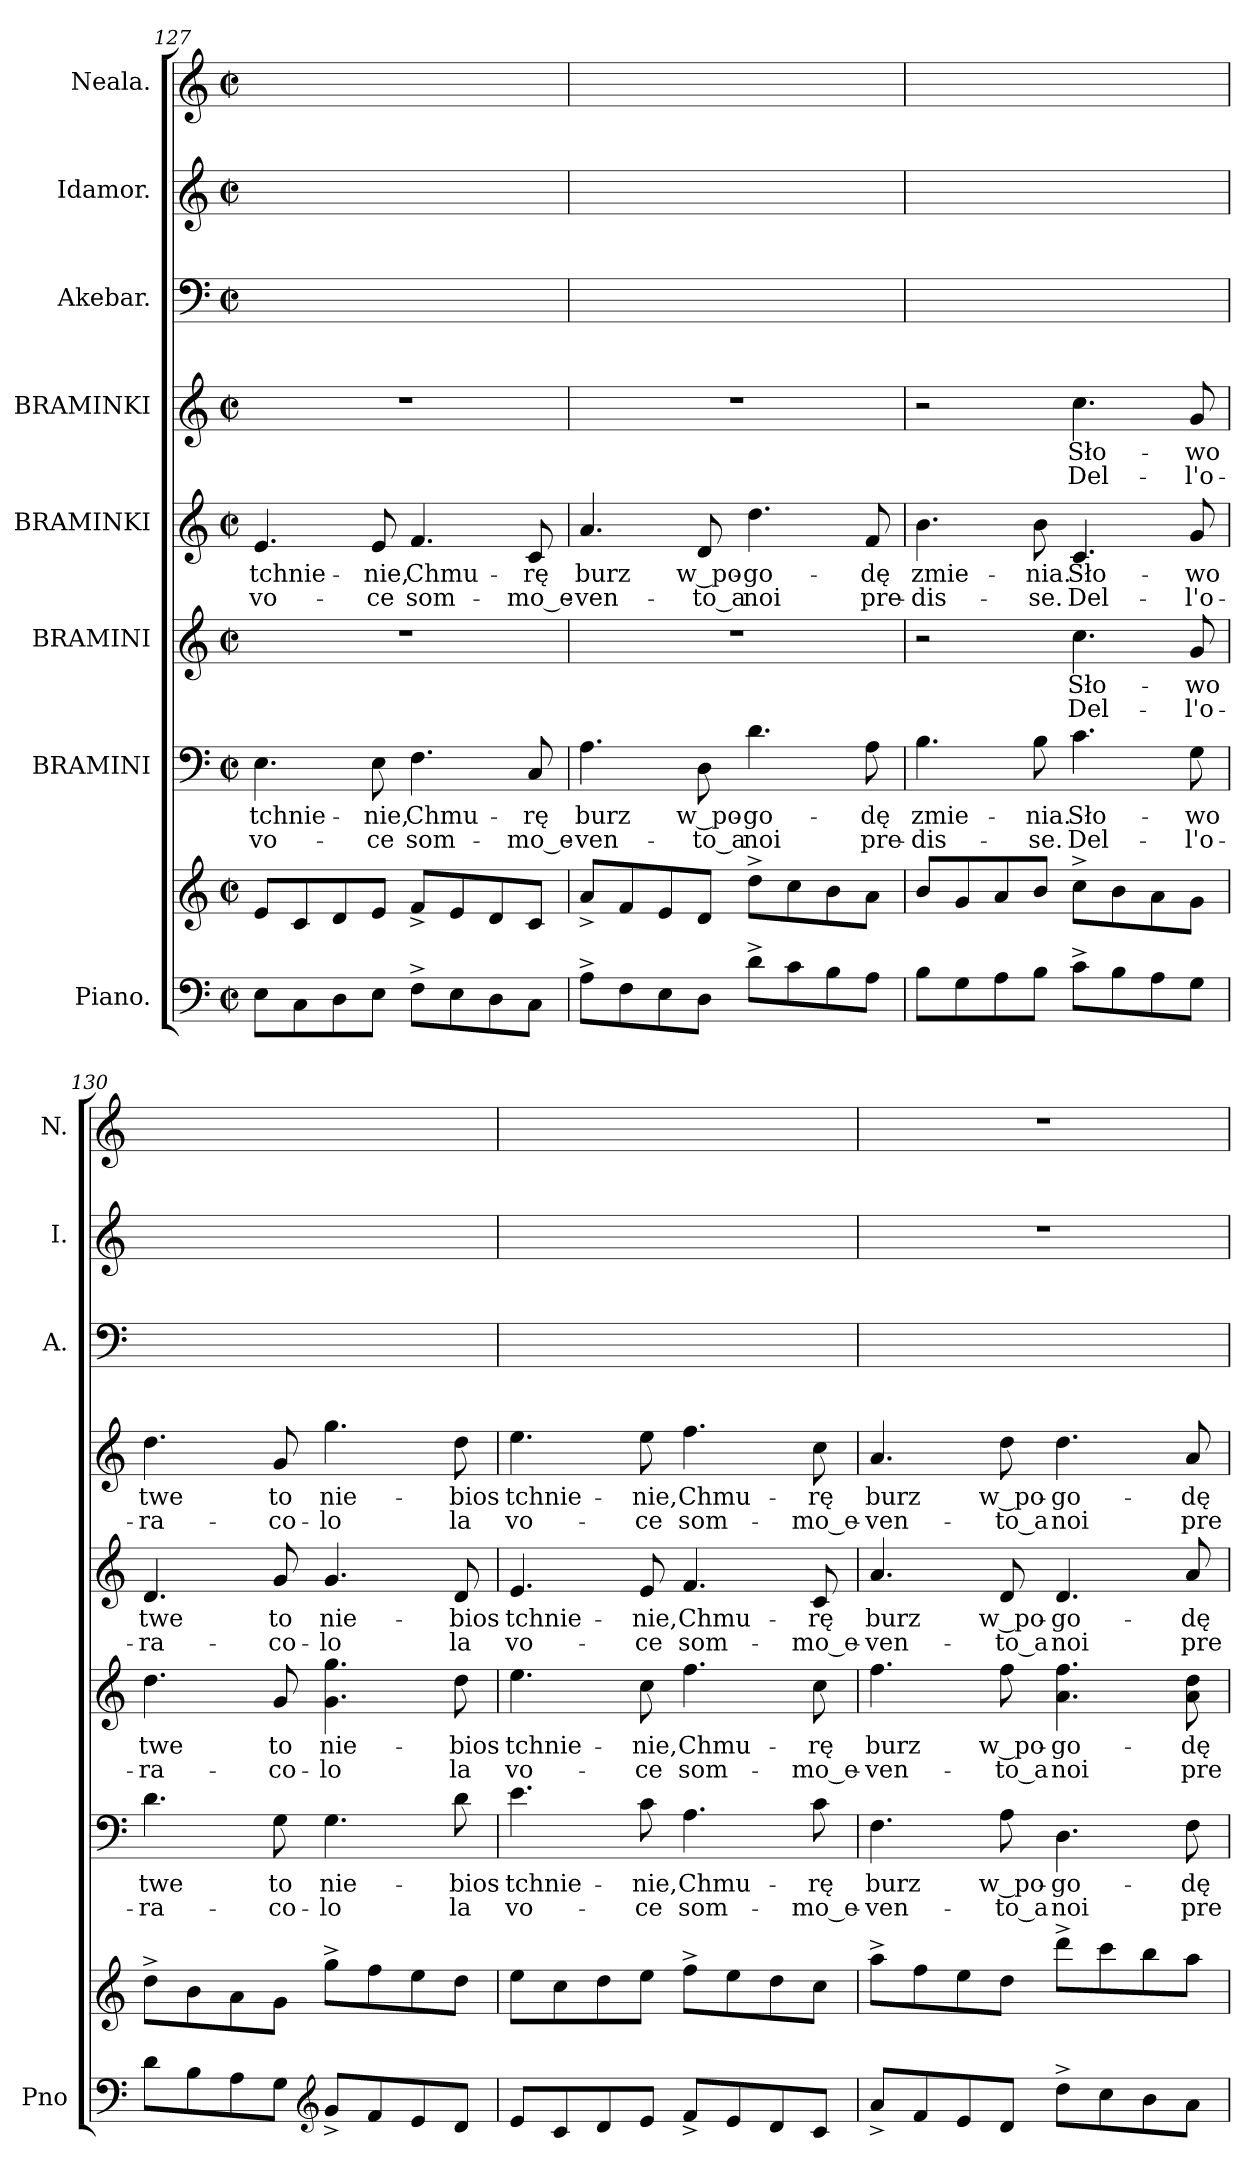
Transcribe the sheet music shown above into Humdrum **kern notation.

**kern	**kern	**kern	**text	**text	**kern	**text	**text	**kern	**text	**text	**kern	**text	**text	**kern	**kern	**kern
*part8	*part8	*part7	*part7	*part7	*part6	*part6	*part6	*part5	*part5	*part5	*part4	*part4	*part4	*part3	*part2	*part1
*staff9	*staff8	*staff7	*staff7	*staff7	*staff6	*staff6	*staff6	*staff5	*staff5	*staff5	*staff4	*staff4	*staff4	*staff3	*staff2	*staff1
*I"Piano.	*	*I"BRAMINI	*	*	*I"BRAMINI	*	*	*I"BRAMINKI	*	*	*I"BRAMINKI	*	*	*I"Akebar.	*I"Idamor.	*I"Neala.
*I'Pno	*	*	*	*	*	*	*	*	*	*	*	*	*	*I'A.	*I'I.	*I'N.
*clefF4	*clefG2	*clefF4	*	*	*clefG2	*	*	*clefG2	*	*	*clefG2	*	*	*clefF4	*clefG2	*clefG2
*	*	*	*	*	*ITrd8c12	*	*	*	*	*	*	*	*	*	*ITrd8c12	*
*k[]	*k[]	*k[]	*	*	*k[]	*	*	*k[]	*	*	*k[]	*	*	*k[]	*k[]	*k[]
*a:	*a:	*a:	*	*	*a:	*	*	*a:	*	*	*a:	*	*	*a:	*a:	*a:
*M2/2	*M2/2	*M2/2	*	*	*M2/2	*	*	*M2/2	*	*	*M2/2	*	*	*M2/2	*M2/2	*M2/2
*met(c|)	*met(c|)	*met(c|)	*	*	*met(c|)	*	*	*met(c|)	*	*	*met(c|)	*	*	*met(c|)	*met(c|)	*met(c|)
=127	=127	=127	=127	=127	=127	=127	=127	=127	=127	=127	=127	=127	=127	=127	=127	=127
8E\L	8e/L	4.E\	tchnie-	vo-	1r	.	.	4.e/	tchnie-	vo-	1r	.	.	1ryy	1ryy	1ryy
8C\	8c/	.	.	.	.	.	.	.	.	.	.	.	.	.	.	.
8D\	8d/	.	.	.	.	.	.	.	.	.	.	.	.	.	.	.
8E\J	8e/J	8E\	-nie,	-ce	.	.	.	8e/	-nie,	-ce	.	.	.	.	.	.
8F^\L	8f^/L	4.F\	Chmu-	som-	.	.	.	4.f/	Chmu-	som-	.	.	.	.	.	.
8E\	8e/	.	.	.	.	.	.	.	.	.	.	.	.	.	.	.
8D\	8d/	.	.	.	.	.	.	.	.	.	.	.	.	.	.	.
8C\J	8c/J	8C/	-rę	-mo_e-	.	.	.	8c/	-rę	-mo_e-	.	.	.	.	.	.
=128	=128	=128	=128	=128	=128	=128	=128	=128	=128	=128	=128	=128	=128	=128	=128	=128
8A^\L	8a^/L	4.A\	burz	-ven-	1r	.	.	4.a/	burz	-ven-	1r	.	.	1ryy	1ryy	1ryy
8F\	8f/	.	.	.	.	.	.	.	.	.	.	.	.	.	.	.
8E\	8e/	.	.	.	.	.	.	.	.	.	.	.	.	.	.	.
8D\J	8d/J	8D\	w_po-	-to_a	.	.	.	8d/	w_po-	-to_a	.	.	.	.	.	.
8d^\L	8dd^\L	4.d\	-go-	noi	.	.	.	4.dd\	-go-	noi	.	.	.	.	.	.
8c\	8cc\	.	.	.	.	.	.	.	.	.	.	.	.	.	.	.
8B\	8b\	.	.	.	.	.	.	.	.	.	.	.	.	.	.	.
8A\J	8a\J	8A\	-dę	pre-	.	.	.	8f/	-dę	pre-	.	.	.	.	.	.
=129	=129	=129	=129	=129	=129	=129	=129	=129	=129	=129	=129	=129	=129	=129	=129	=129
8B\L	8b/L	4.B\	zmie-	-dis-	2r	.	.	4.b\	zmie-	-dis-	2r	.	.	1ryy	1ryy	1ryy
8G\	8g/	.	.	.	.	.	.	.	.	.	.	.	.	.	.	.
8A\	8a/	.	.	.	.	.	.	.	.	.	.	.	.	.	.	.
8B\J	8b/J	8B\	-nia.	-se.	.	.	.	8b\	-nia.	-se.	.	.	.	.	.	.
8c^\L	8cc^\L	4.c\	Sło-	Del-	4.c\	Sło-	Del-	4.c/	Sło-	Del-	4.cc\	Sło-	Del-	.	.	.
8B\	8b\	.	.	.	.	.	.	.	.	.	.	.	.	.	.	.
8A\	8a\	.	.	.	.	.	.	.	.	.	.	.	.	.	.	.
8G\J	8g\J	8G\	-wo	-l'o-	8G/	-wo	-l'o-	8g/	-wo	-l'o-	8g/	-wo	-l'o-	.	.	.
=130	=130	=130	=130	=130	=130	=130	=130	=130	=130	=130	=130	=130	=130	=130	=130	=130
8d\L	8dd^\L	4.d\	twe	-ra-	4.d\	twe	-ra-	4.d/	twe	-ra-	4.dd\	twe	-ra-	1ryy	1ryy	1ryy
8B\	8b\	.	.	.	.	.	.	.	.	.	.	.	.	.	.	.
8A\	8a\	.	.	.	.	.	.	.	.	.	.	.	.	.	.	.
8G\J	8g\J	8G\	to	-co-	8G/	to	-co-	8g/	to	-co-	8g/	to	-co-	.	.	.
*clefG2	*	*	*	*	*	*	*	*	*	*	*	*	*	*	*	*
8g^/L	8gg^\L	4.G\	nie-	-lo	4.G\ 4.g\	nie-	-lo	4.g/	nie-	-lo	4.gg\	nie-	-lo	.	.	.
8f/	8ff\	.	.	.	.	.	.	.	.	.	.	.	.	.	.	.
8e/	8ee\	.	.	.	.	.	.	.	.	.	.	.	.	.	.	.
8d/J	8dd\J	8d\	-bios	la	8d\	-bios	la	8d/	-bios	la	8dd\	-bios	la	.	.	.
=131	=131	=131	=131	=131	=131	=131	=131	=131	=131	=131	=131	=131	=131	=131	=131	=131
8e/L	8ee\L	4.e\	tchnie-	vo-	4.e\	tchnie-	vo-	4.e/	tchnie-	vo-	4.ee\	tchnie-	vo-	1ryy	1ryy	1ryy
8c/	8cc\	.	.	.	.	.	.	.	.	.	.	.	.	.	.	.
8d/	8dd\	.	.	.	.	.	.	.	.	.	.	.	.	.	.	.
8e/J	8ee\J	8c\	-nie,	-ce	8c\	-nie,	-ce	8e/	-nie,	-ce	8ee\	-nie,	-ce	.	.	.
8f^/L	8ff^\L	4.A\	Chmu-	som-	4.f\	Chmu-	som-	4.f/	Chmu-	som-	4.ff\	Chmu-	som-	.	.	.
8e/	8ee\	.	.	.	.	.	.	.	.	.	.	.	.	.	.	.
8d/	8dd\	.	.	.	.	.	.	.	.	.	.	.	.	.	.	.
8c/J	8cc\J	8c\	-rę	-mo_e-	8c\	-rę	-mo_e-	8c/	-rę	-mo_e-	8cc\	-rę	-mo_e-	.	.	.
=132	=132	=132	=132	=132	=132	=132	=132	=132	=132	=132	=132	=132	=132	=132	=132	=132
8a^/L	8aa^\L	4.F\	burz	-ven-	4.f\	burz	-ven-	4.a/	burz	-ven-	4.a/	burz	-ven-	1ryy	1r	1r
8f/	8ff\	.	.	.	.	.	.	.	.	.	.	.	.	.	.	.
8e/	8ee\	.	.	.	.	.	.	.	.	.	.	.	.	.	.	.
8d/J	8dd\J	8A\	w_po-	-to_a	8f\	w_po-	-to_a	8d/	w_po-	-to_a	8dd\	w_po-	-to_a	.	.	.
8dd^\L	8ddd^\L	4.D\	-go-	noi	4.A\ 4.f\	-go-	noi	4.d/	-go-	noi	4.dd\	-go-	noi	.	.	.
8cc\	8ccc\	.	.	.	.	.	.	.	.	.	.	.	.	.	.	.
8b\	8bb\	.	.	.	.	.	.	.	.	.	.	.	.	.	.	.
8a\J	8aa\J	8F\	-dę	pre-	8A\ 8d\	-dę	pre-	8a/	-dę	pre-	8a/	-dę	pre-	.	.	.
=	=	=	=	=	=	=	=	=	=	=	=	=	=	=	=	=
*-	*-	*-	*-	*-	*-	*-	*-	*-	*-	*-	*-	*-	*-	*-	*-	*-
